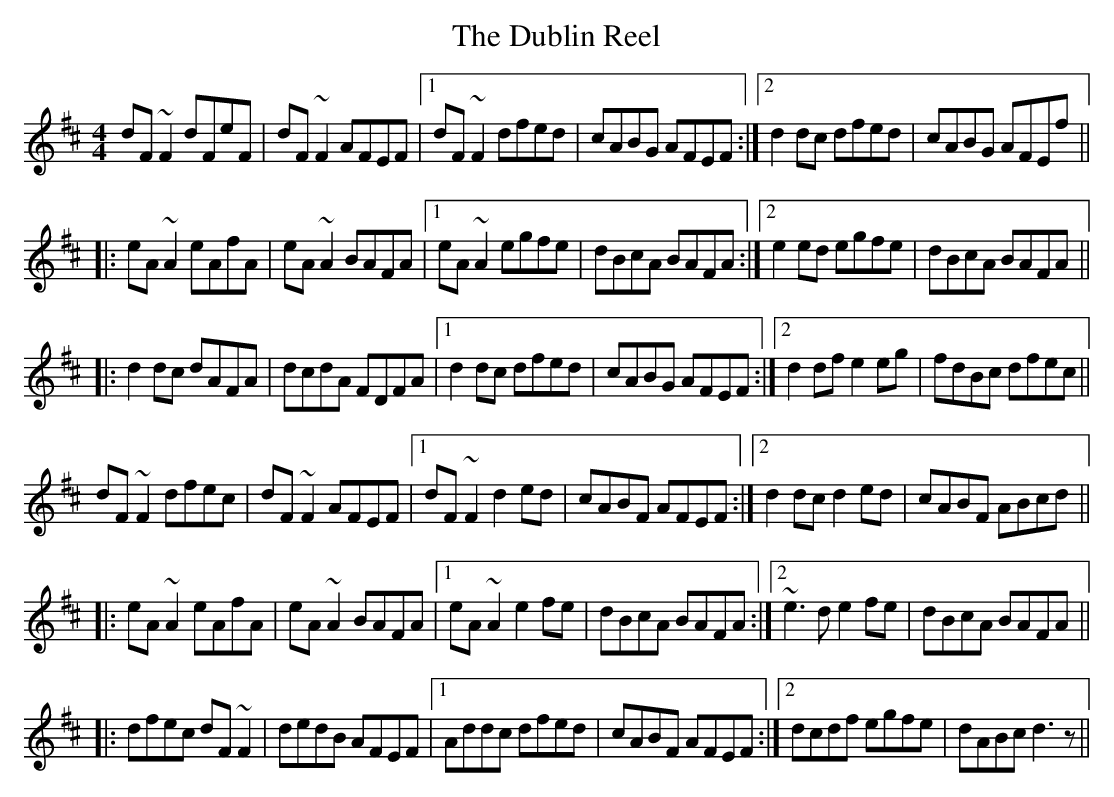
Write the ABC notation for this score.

X:1
T:The Dublin Reel
M:4/4
L:1/8
K:D
dF~F2 dFeF|dF~F2 AFEF|1 dF~F2 dfed|cABG AFEF:|2 d2dc dfed|cABG AFEf||
|:eA~A2 eAfA|eA~A2 BAFA|1 eA~A2 egfe|dBcA BAFA:|2 e2ed egfe|dBcA BAFA||
|:d2dc dAFA|dcdA FDFA|1 d2dc dfed|cABG AFEF:|2 d2df e2eg|fdBc dfec||
dF~F2 dfec|dF~F2 AFEF|1 dF~F2 d2ed|cABF AFEF:|2 d2dc d2ed|cABF ABcd||
|:eA~A2 eAfA|eA~A2 BAFA|1 eA~A2 e2fe|dBcA BAFA:|2 ~e3d e2fe|dBcA BAFA||
|:dfec dF~F2|dedB AFEF|1 Addc dfed|cABF AFEF:|2 dcdf egfe|dABc d3z||
